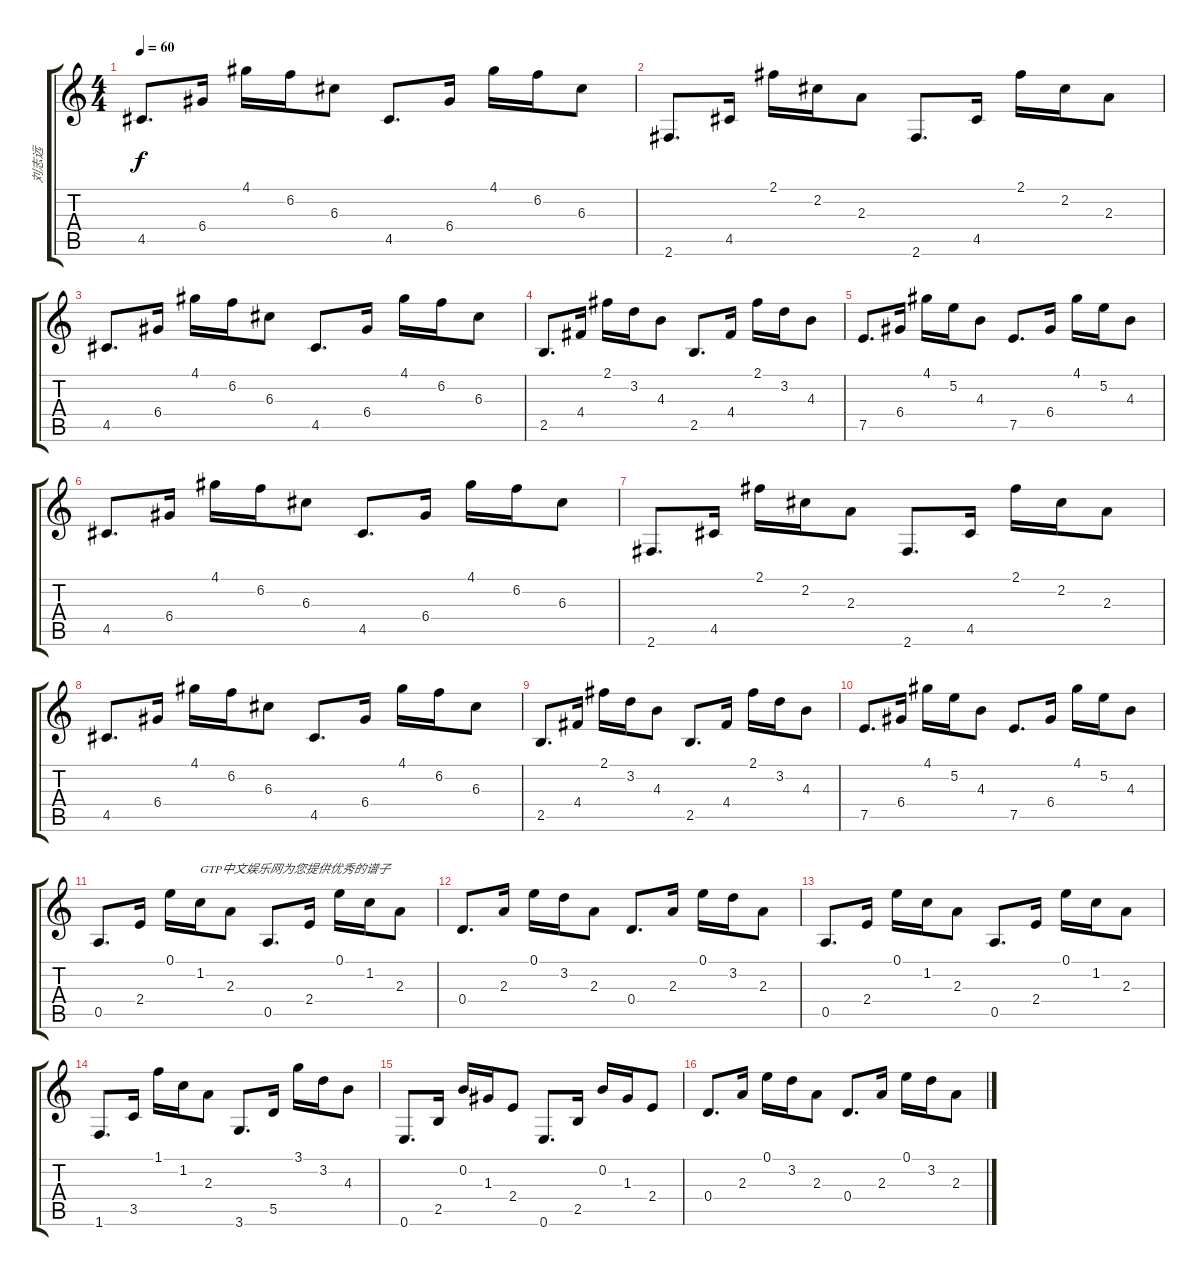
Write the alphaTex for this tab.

\track ("刘志远" "刘志远") {instrument distortionguitar}
\staff {score tabs}
\tuning (E4 B3 G3 D3 A2 E2) {hide}
\ts (4 4)
\tempo 60
\clef g2
\ks c
4.5.8{d dy f} 6.4.16 4.1.16 6.2.16 6.3.8 4.5.8{d} 6.4.16 4.1.16 6.2.16 6.3.8 |
2.6.8{d} 4.5.16 2.1.16 2.2.16 2.3.8 2.6.8{d} 4.5.16 2.1.16 2.2.16 2.3.8 |
4.5.8{d} 6.4.16 4.1.16 6.2.16 6.3.8 4.5.8{d} 6.4.16 4.1.16 6.2.16 6.3.8 |
2.5.8{d} 4.4.16 2.1.16 3.2.16 4.3.8 2.5.8{d} 4.4.16 2.1.16 3.2.16 4.3.8 |
7.5.8{d} 6.4.16 4.1.16 5.2.16 4.3.8 7.5.8{d} 6.4.16 4.1.16 5.2.16 4.3.8 |
4.5.8{d} 6.4.16 4.1.16 6.2.16 6.3.8 4.5.8{d} 6.4.16 4.1.16 6.2.16 6.3.8 |
2.6.8{d} 4.5.16 2.1.16 2.2.16 2.3.8 2.6.8{d} 4.5.16 2.1.16 2.2.16 2.3.8 |
4.5.8{d} 6.4.16 4.1.16 6.2.16 6.3.8 4.5.8{d} 6.4.16 4.1.16 6.2.16 6.3.8 |
2.5.8{d} 4.4.16 2.1.16 3.2.16 4.3.8 2.5.8{d} 4.4.16 2.1.16 3.2.16 4.3.8 |
7.5.8{d} 6.4.16 4.1.16 5.2.16 4.3.8 7.5.8{d} 6.4.16 4.1.16 5.2.16 4.3.8 |
0.5.8{d} 2.4.16 0.1.16 1.2.16{txt "GTP中文娱乐网为您提供优秀的谱子"} 2.3.8 0.5.8{d} 2.4.16 0.1.16 1.2.16 2.3.8 |
0.4.8{d} 2.3.16 0.1.16 3.2.16 2.3.8 0.4.8{d} 2.3.16 0.1.16 3.2.16 2.3.8 |
0.5.8{d} 2.4.16 0.1.16 1.2.16 2.3.8 0.5.8{d} 2.4.16 0.1.16 1.2.16 2.3.8 |
1.6.8{d} 3.5.16 1.1.16 1.2.16 2.3.8 3.6.8{d} 5.5.16 3.1.16 3.2.16 4.3.8 |
0.6.8{d} 2.5.16 0.2.16 1.3.16 2.4.8 0.6.8{d} 2.5.16 0.2.16 1.3.16 2.4.8 |
0.4.8{d} 2.3.16 0.1.16 3.2.16 2.3.8 0.4.8{d} 2.3.16 0.1.16 3.2.16 2.3.8
